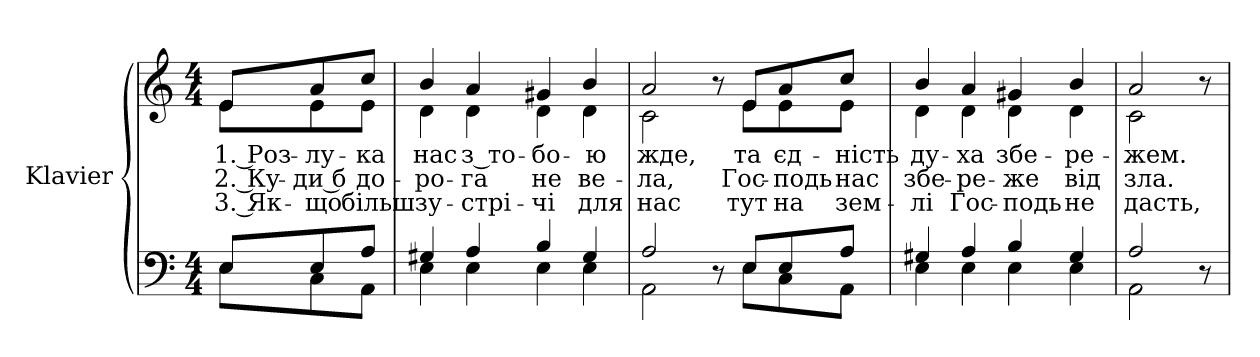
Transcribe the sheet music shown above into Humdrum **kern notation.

**kern	**kern	**text	**text	**text
*part2	*part1	*part1	*part1	*part1
*staff2	*staff1	*staff1	*staff1	*staff1
*I"Klavier	*I"Klavier	*	*	*
*I'Klav.	*I'Klav.	*	*	*
!!LO:PB:g=z
*clefF4	*clefG2	*	*	*
*k[]	*k[]	*	*	*
*C:	*C:	*	*	*
*M4/4	*M4/4	*	*	*
=1	=1	=1	=1	=1
*^	*	*	*	*
!	!	!	!LO:LY:b:color=#000000	!LO:LY:b:color=#000000	!LO:LY:b:color=#000000
*	*	*^	*	*	*
8Ei/L	8Ei\L	8ei/L	8ei\L	1. Роз-	2. Ку-	3. Як-
!	!	!	!	!LO:LY:b:color=#000000	!LO:LY:b:color=#000000	!LO:LY:b:color=#000000
8Ei/	8Ci\	8ai/	8ei\	-лу-	-ди б	-що
!	!	!	!	!LO:LY:b:color=#000000	!LO:LY:b:color=#000000	!LO:LY:b:color=#000000
8Ai/J	8AAi\J	8cci/J	8ei\J	-ка	до-	більш
=2	=2	=2	=2	=2	=2	=2
!	!	!	!	!LO:LY:b:color=#000000	!LO:LY:b:color=#000000	!LO:LY:b:color=#000000
4G#Xi/	4Ei\	4bi/	4di\	нас	-ро-	зу-
!	!	!	!	!LO:LY:b:color=#000000	!LO:LY:b:color=#000000	!LO:LY:b:color=#000000
4Ai/	4Ei\	4ai/	4di\	з то-	-га	-стрі-
!	!	!	!	!LO:LY:b:color=#000000	!LO:LY:b:color=#000000	!LO:LY:b:color=#000000
4Bi/	4Ei\	4g#Xi/	4di\	-бо-	не	-чі
!	!	!	!	!LO:LY:b:color=#000000	!LO:LY:b:color=#000000	!LO:LY:b:color=#000000
4G#i/	4Ei\	4bi/	4di\	-ю	ве-	для
=3	=3	=3	=3	=3	=3	=3
!	!	!	!	!LO:LY:b:color=#000000	!LO:LY:b:color=#000000	!LO:LY:b:color=#000000
2Ai/	2AAi\	2ai/	2ci\	жде,	-ла,	нас
8r	8ryy	8r	8ryy	.	.	.
!	!	!	!	!LO:LY:b:color=#000000	!LO:LY:b:color=#000000	!LO:LY:b:color=#000000
8Ei/L	8Ei\L	8ei/L	8ei\L	та	Гос-	тут
!	!	!	!	!LO:LY:b:color=#000000	!LO:LY:b:color=#000000	!LO:LY:b:color=#000000
8Ei/	8Ci\	8ai/	8ei\	єд-	-подь	на
!	!	!	!	!LO:LY:b:color=#000000	!LO:LY:b:color=#000000	!LO:LY:b:color=#000000
8Ai/J	8AAi\J	8cci/J	8ei\J	-ність	нас	зем-
!!LO:LB:g=z	!!
=4	=4	=4	=4	=4	=4	=4
!	!	!	!	!LO:LY:b:color=#000000	!LO:LY:b:color=#000000	!LO:LY:b:color=#000000
4G#Xi/	4Ei\	4bi/	4di\	ду-	збе-	-лі
!	!	!	!	!LO:LY:b:color=#000000	!LO:LY:b:color=#000000	!LO:LY:b:color=#000000
4Ai/	4Ei\	4ai/	4di\	-ха	-ре-	Гос-
!	!	!	!	!LO:LY:b:color=#000000	!LO:LY:b:color=#000000	!LO:LY:b:color=#000000
4Bi/	4Ei\	4g#Xi/	4di\	збе-	-же	-подь
!	!	!	!	!LO:LY:b:color=#000000	!LO:LY:b:color=#000000	!LO:LY:b:color=#000000
4G#i/	4Ei\	4bi/	4di\	-ре-	від	не
=5	=5	=5	=5	=5	=5	=5
!	!	!	!	!LO:LY:b:color=#000000	!LO:LY:b:color=#000000	!LO:LY:b:color=#000000
2Ai/	2AAi\	2ai/	2ci\	-жем.	зла.	дасть,
8r	8ryy	8r	8ryy	.	.	.
*v	*v	*	*	*	*	*
*	*v	*v	*	*	*
=	=	=	=	=
*-	*-	*-	*-	*-
